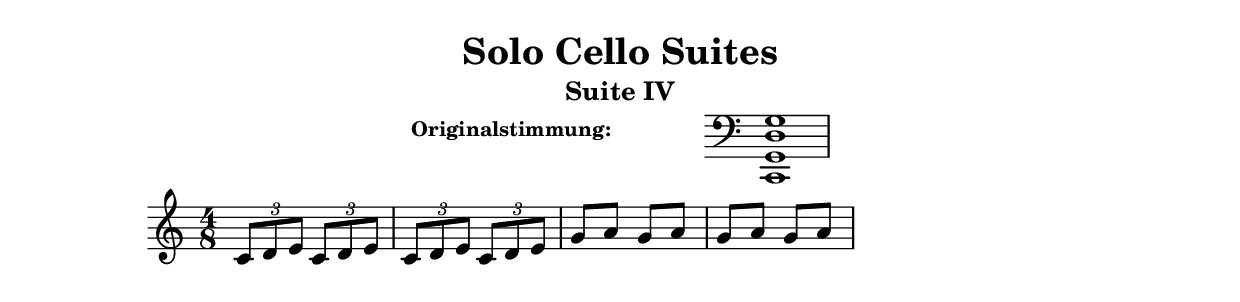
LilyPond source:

%% Do not edit this file; it is auto-generated from LSR!
%% Tags: staff-notation, editorial-and-educational-use
\version "2.11.35"

\header { texidoc = "
The \\markup command is quite versatile. In this snippet, it contains a
\\score bloc instead of texts or marks.
" }

tuning = \markup {
    \score {
	\new Staff \with {
	    \remove Time_signature_engraver
	} {
	    \clef bass  <c, g, d g>1
	}
	\layout { ragged-right = ##t }
    }
}


\header {
    title = "Solo Cello Suites"
    subtitle = "Suite IV"
    subsubtitle = \markup { "Originalstimmung:" \tuning }
}

\relative {
    \time 4/8
    \times 2/3 { c'8 d e } \times 2/3 {c d e}
    \times 2/3 { c8 d e } \times 2/3 {c d e}
    g8 a8 g8 a 
    g8 a8 g8 a 
}
